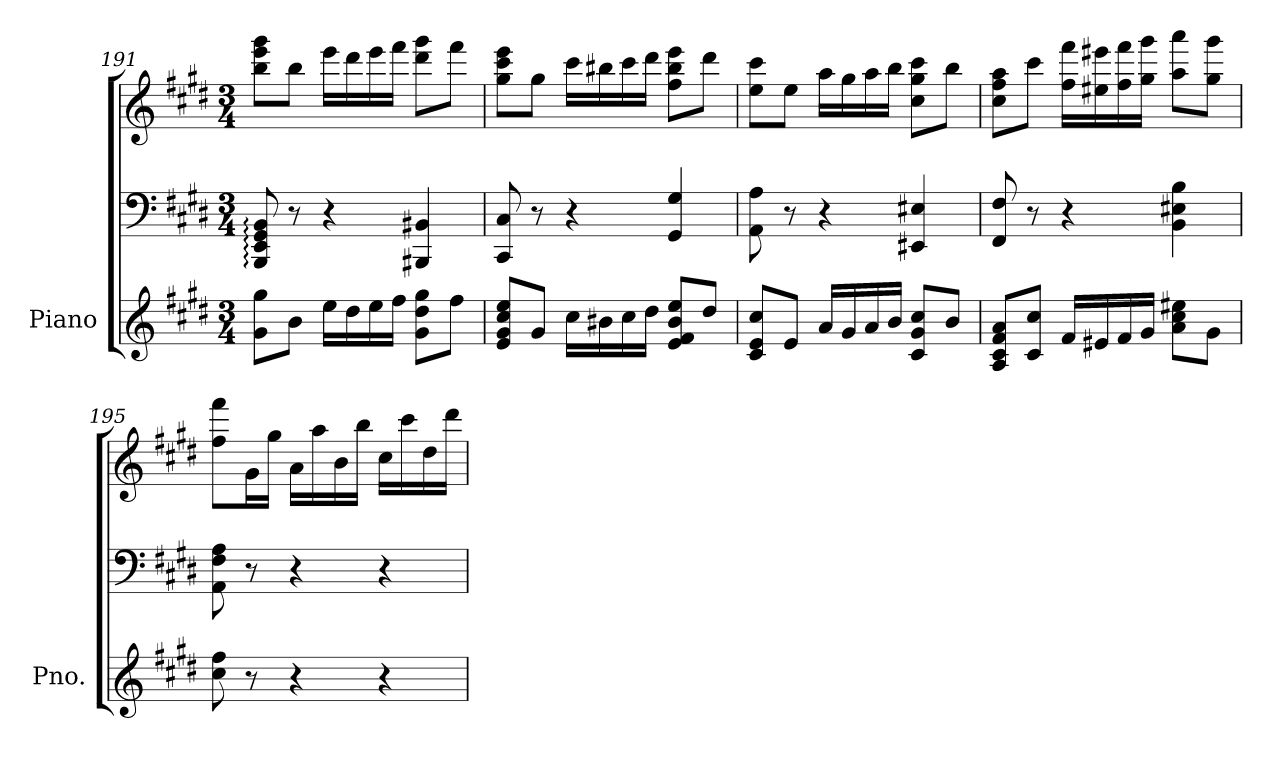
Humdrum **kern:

**kern	**kern	**kern
*part1	*part1	*part1
*staff3	*staff2	*staff1
*I"Piano	*	*
*I'Pno.	*	*
*clefG2	*clefF4	*clefG2
*k[f#c#g#d#]	*k[f#c#g#d#]	*k[f#c#g#d#]
*M3/4	*M3/4	*M3/4
=191	=191	=191
8g#\ 8gg#\L	8BBB/: 8EE/: 8GG#/: 8BB/:	8bb\ 8eee\ 8ggg#\L
8b\J	8r	8bb\J
16ee\LL	4r	16eee\LL
16dd#\	.	16ddd#\
16ee\	.	16eee\
16ff#\JJ	.	16fff#\JJ
8g#\ 8dd#\ 8gg#\L	4BBB#X/ 4BB#X/	8ddd#\ 8ggg#\L
8ff#\J	.	8fff#\J
!!LO:PB:g=z
=192	=192	=192
8e/ 8g#/ 8cc#/ 8ee/L	8CC#/ 8C#/	8gg#\ 8ccc#\ 8eee\L
8g#/J	8r	8gg#\J
16cc#\LL	4r	16ccc#\LL
16b#X\	.	16bb#X\
16cc#\	.	16ccc#\
16dd#\JJ	.	16ddd#\JJ
8e/ 8f#/ 8b#/ 8ee/L	4GG#/ 4G#/	8ff#\ 8bb#\ 8eee\L
8dd#/J	.	8ddd#\J
=193	=193	=193
8c#/ 8e/ 8cc#/L	8AA\ 8A\	8ee\ 8ccc#\L
8e/J	8r	8ee\J
16a/LL	4r	16aa\LL
16g#/	.	16gg#\
16a/	.	16aa\
16b/JJ	.	16bb\JJ
8c#/ 8g#/ 8cc#/L	4EE#X/ 4E#X/	8cc#\ 8gg#\ 8ccc#\L
8b/J	.	8bb\J
=194	=194	=194
8A/ 8c#/ 8f#/ 8a/L	8FF#/ 8F#/	8cc#\ 8ff#\ 8aa\L
8c#/ 8cc#/J	8r	8ccc#\J
16f#/LL	4r	16ff#\ 16fff#\LL
16e#X/	.	16ee#X\ 16eee#X\
16f#/	.	16ff#\ 16fff#\
16g#/JJ	.	16gg#\ 16ggg#\JJ
8a\ 8cc#\ 8ee#X\L	4BB\ 4E#X\ 4B\	8aa\ 8aaa\L
8g#\J	.	8gg#\ 8ggg#\J
=195	=195	=195
8cc#\ 8ff#\	8AA\ 8F#\ 8A\	8ff#\ 8fff#\L
8r	8r	16g#\L
.	.	16gg#\JJ
4r	4r	16a\LL
.	.	16aa\
.	.	16b\
.	.	16bb\JJ
4r	4r	16cc#\LL
.	.	16ccc#\
.	.	16dd#\
.	.	16ddd#\JJ
=	=	=
*-	*-	*-
